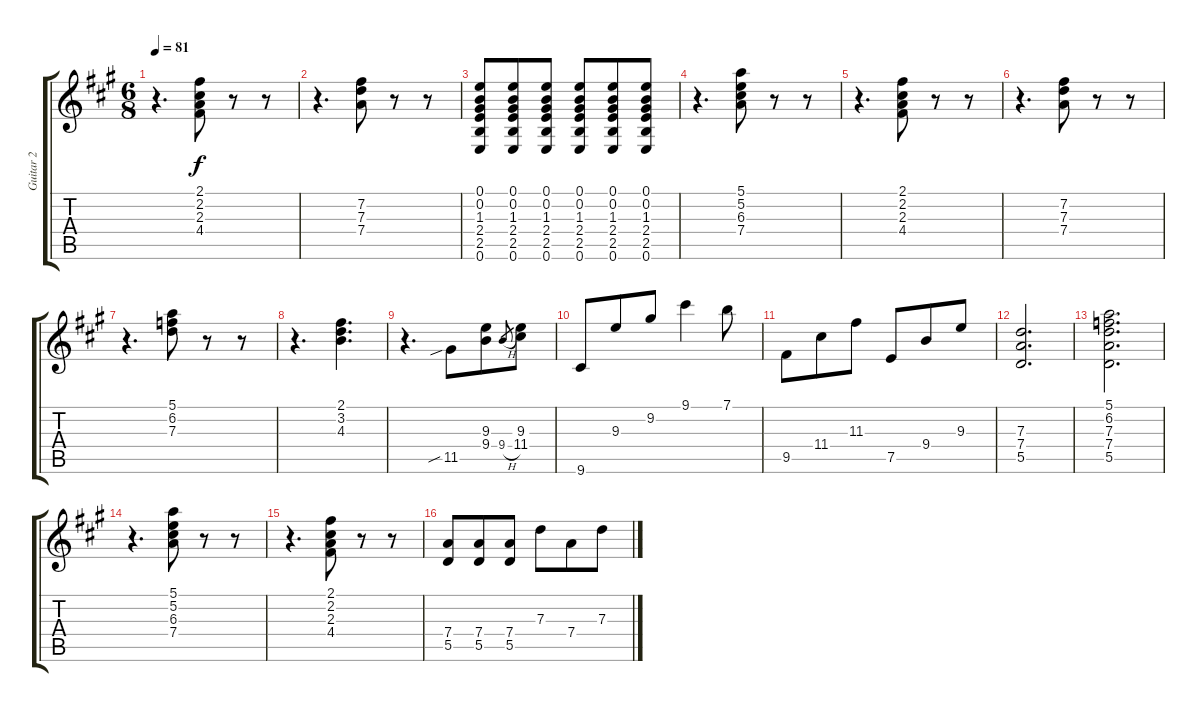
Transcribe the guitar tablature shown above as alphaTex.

\track ("Guitar 2" "Guitar 2") {instrument electricguitarclean}
\staff {score tabs}
\tuning (E4 B3 G3 D3 A2 E2) {hide}
\ts (6 8)
\tempo 81
\clef g2
\ks a
r.4{d dy f} (2.1 2.2 2.3 4.4).8 r.8 r.8 |
r.4{d} (7.2 7.3 7.4).8 r.8 r.8 |
(0.1 0.2 1.3 2.4 2.5 0.6).8 (0.1 0.2 1.3 2.4 2.5 0.6).8 (0.1 0.2 1.3 2.4 2.5 0.6).8 (0.1 0.2 1.3 2.4 2.5 0.6).8 (0.1 0.2 1.3 2.4 2.5 0.6).8 (0.1 0.2 1.3 2.4 2.5 0.6).8 |
r.4{d} (5.1 5.2 6.3 7.4).8 r.8 r.8 |
r.4{d} (2.1 2.2 2.3 4.4).8 r.8 r.8 |
r.4{d} (7.2 7.3 7.4).8 r.8 r.8 |
r.4{d} (5.1 6.2 7.3).8 r.8 r.8 |
r.4{d} (2.1 3.2 4.3).4{d} |
r.4{d} 11.5{sib}.8 (9.3 9.4).8 9.4{h}.8{gr} (9.3 11.4).8 |
9.6.8 9.3.8 9.2.8 9.1.4 7.1.8 |
9.5.8 11.4.8 11.3.8 7.5.8 9.4.8 9.3.8 |
(7.3 7.4 5.5).2{d} |
(5.1 6.2 7.3 7.4 5.5).2{d} |
r.4{d} (5.1 5.2 6.3 7.4).8 r.8 r.8 |
r.4{d} (2.1 2.2 2.3 4.4).8 r.8 r.8 |
(7.4 5.5).8 (7.4 5.5).8 (7.4 5.5).8 7.3.8 7.4.8 7.3.8
